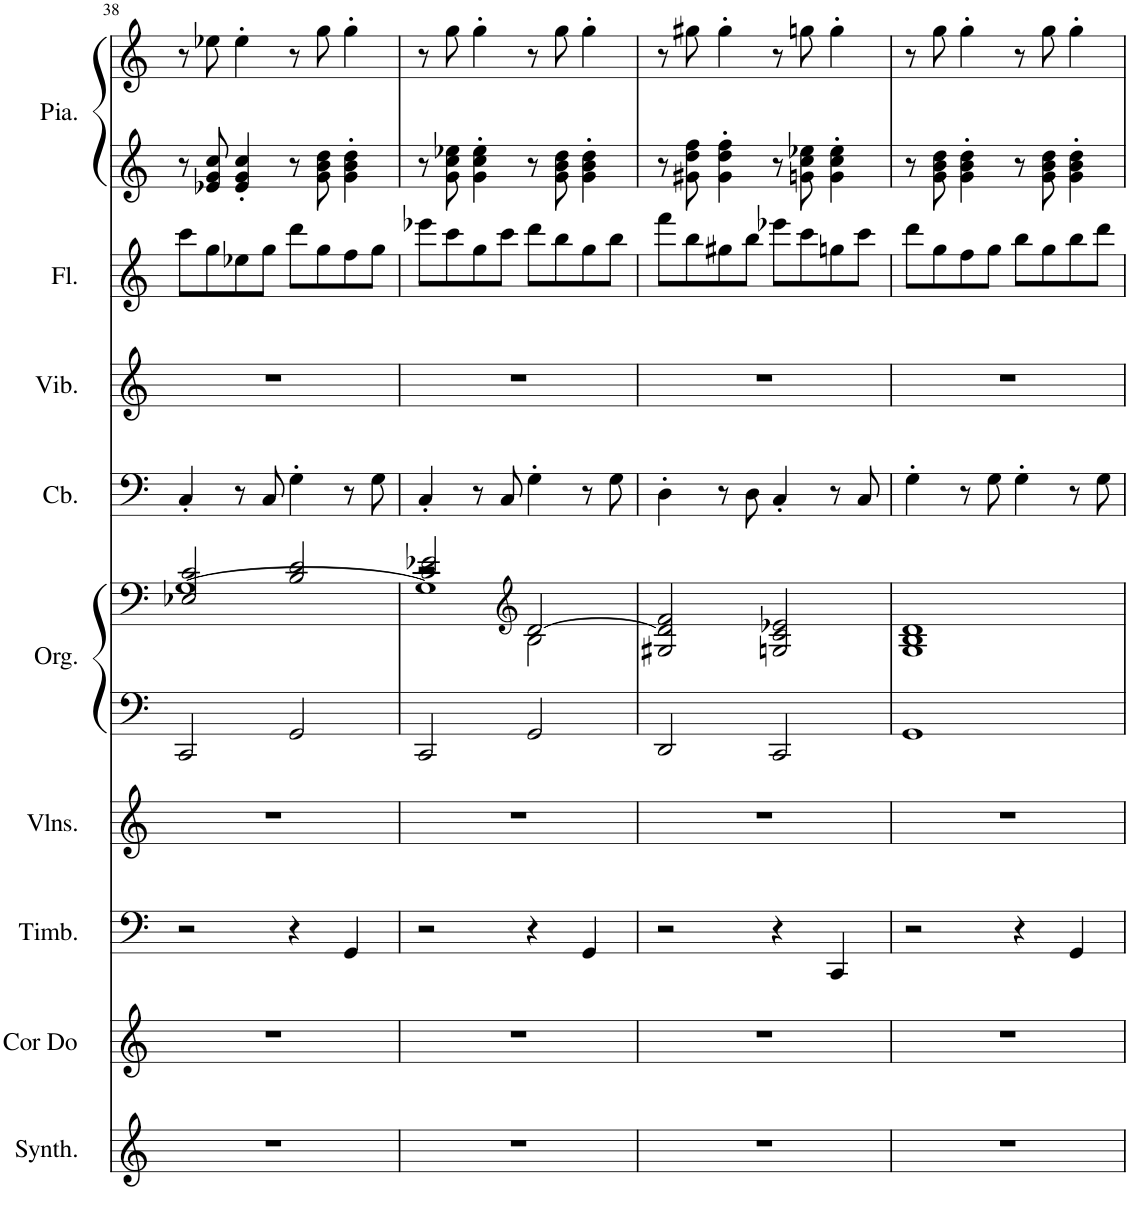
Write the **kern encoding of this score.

**kern	**kern	**kern	**kern	**kern	**kern	**kern	**kern	**kern	**kern	**kern
*part9	*part8	*part7	*part6	*part5	*part5	*part4	*part3	*part2	*part1	*part1
*staff11	*staff10	*staff9	*staff8	*staff7	*staff6	*staff5	*staff4	*staff3	*staff2	*staff1
*I"Synthétiseur de cuivres	*I"Cor Alto en Do	*I"Timbales	*I"Violons	*I"Orgue à tuyaux	*	*I"Contrebasse	*I"Vibraphone	*I"Flûte	*I"Piano, Musica	*
*I'Synth.	*I'Cor Do	*I'Timb.	*I'Vlns.	*I'Org.	*	*I'Cb.	*I'Vib.	*I'Fl.	*I'Pia.	*
!!LO:PB:g=z
*clefG2	*clefG2	*clefF4	*clefG2	*clefF4	*clefF4	*clefF4	*clefG2	*clefG2	*clefG2	*clefG2
*	*Trd4c7	*	*	*	*	*Trd7c12	*	*	*	*
*k[]	*k[]	*k[]	*k[]	*k[]	*k[]	*k[]	*k[]	*k[]	*k[]	*k[]
*M4/4	*M4/4	*M4/4	*M4/4	*M4/4	*M4/4	*M4/4	*M4/4	*M4/4	*M4/4	*M4/4
=38	=38	=38	=38	=38	=38	=38	=38	=38	=38	=38
*	*	*	*	*	*^	*	*	*	*	*
1r	1r	2r	1r	2CC/	2E-X/ 2c/	[1G	4C'/	1r	8ccc\L	8r	8r
.	.	.	.	.	.	.	.	.	8gg\	8e-X/ 8g/ 8cc/	8ee-X\
.	.	.	.	.	.	.	8r	.	8ee-X\	4e-/' 4g/' 4cc/'	4ee-'\
.	.	.	.	.	.	.	8C/	.	8gg\J	.	.
.	.	4r	.	2GG/	2B/ 2d/	.	4G'\	.	8ddd\L	8r	8r
.	.	.	.	.	.	.	.	.	8gg\	8g\ 8b\ 8dd\	8gg\
.	.	4GG/	.	.	.	.	8r	.	8ff\	4g\' 4b\' 4dd\'	4gg'\
.	.	.	.	.	.	.	8G\	.	8gg\J	.	.
=39	=39	=39	=39	=39	=39	=39	=39	=39	=39	=39	=39
*	*	*	*	*	*	*^	*	*	*	*	*
1r	1r	2r	1r	2CC/	2c/ 2e-X/	2r	1G]	4C'/	1r	8eee-X\L	8r	8r
.	.	.	.	.	.	.	.	.	.	8ccc\	8g\ 8cc\ 8ee-X\	8gg\
.	.	.	.	.	.	.	.	8r	.	8gg\	4g\' 4cc\' 4ee-\'	4gg'\
.	.	.	.	.	.	.	.	8C/	.	8ccc\J	.	.
*	*	*	*	*	*clefG2	*	*	*	*	*	*	*
.	.	4r	.	2GG/	[2d/	2B\	.	4G'\	.	8ddd\L	8r	8r
.	.	.	.	.	.	.	.	.	.	8bb\	8g\ 8b\ 8dd\	8gg\
.	.	4GG/	.	.	.	.	.	8r	.	8gg\	4g\' 4b\' 4dd\'	4gg'\
.	.	.	.	.	.	.	.	8G\	.	8bb\J	.	.
*	*	*	*	*	*v	*v	*v	*	*	*	*	*
=40	=40	=40	=40	=40	=40	=40	=40	=40	=40	=40
1r	1r	2r	1r	2DD/	2G#X/ 2d/] 2f/	4D'\	1r	8fff\L	8r	8r
.	.	.	.	.	.	.	.	8bb\	8g#X\ 8dd\ 8ff\	8gg#X\
.	.	.	.	.	.	8r	.	8gg#X\	4g#\' 4dd\' 4ff\'	4gg#'\
.	.	.	.	.	.	8D\	.	8bb\J	.	.
.	.	4r	.	2CC/	2Gn/ 2c/ 2e-X/	4C'/	.	8eee-X\L	8r	8r
.	.	.	.	.	.	.	.	8ccc\	8gn\ 8cc\ 8ee-X\	8ggn\
.	.	4CC/	.	.	.	8r	.	8ggn\	4g\' 4cc\' 4ee-\'	4gg'\
.	.	.	.	.	.	8C/	.	8ccc\J	.	.
=41	=41	=41	=41	=41	=41	=41	=41	=41	=41	=41
1r	1r	2r	1r	1GG	1G 1B 1d	4G'\	1r	8ddd\L	8r	8r
.	.	.	.	.	.	.	.	8gg\	8g\ 8b\ 8dd\	8gg\
.	.	.	.	.	.	8r	.	8ff\	4g\' 4b\' 4dd\'	4gg'\
.	.	.	.	.	.	8G\	.	8gg\J	.	.
.	.	4r	.	.	.	4G'\	.	8bb\L	8r	8r
.	.	.	.	.	.	.	.	8gg\	8g\ 8b\ 8dd\	8gg\
.	.	4GG/	.	.	.	8r	.	8bb\	4g\' 4b\' 4dd\'	4gg'\
.	.	.	.	.	.	8G\	.	8ddd\J	.	.
=	=	=	=	=	=	=	=	=	=	=
*-	*-	*-	*-	*-	*-	*-	*-	*-	*-	*-
